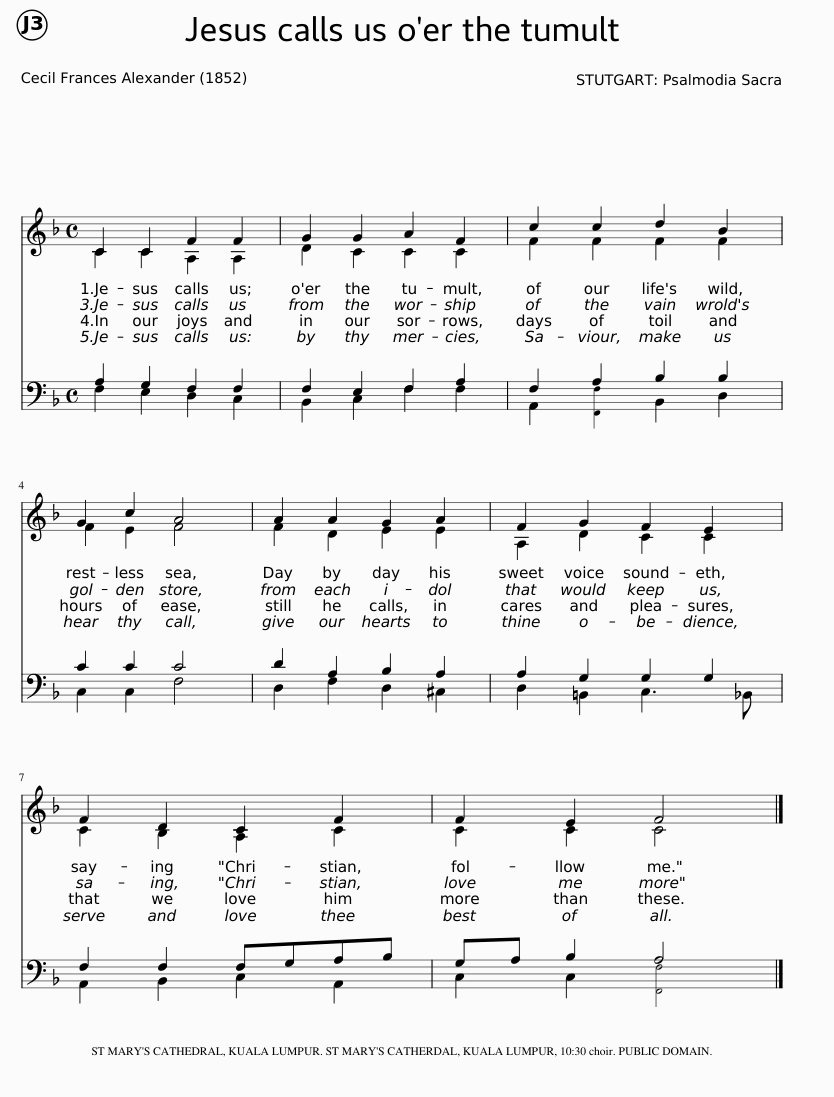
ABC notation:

X:1
%%score { ( 1 2 ) | ( 3 4 ) }
L:1/8
M:4/4
I:linebreak $
K:F
V:1 treble
V:2 treble
V:3 bass
V:4 bass
V:1
 C2 C2 F2 F2 | G2 G2 A2 F2 | c2 c2 d2 B2 |$ G2 c2 A4 | A2 A2 G2 A2 | %5
 F2 G2 F2 E2 |$ F2 D2 C2 F2 | F2 E2 F4 |] %8
V:2
 C2 C2 A,2 A,2 | D2 C2 C2 C2 | F2 F2 F2 F2 |$ F2 E2 F4 | F2 D2 E2 E2 | %5
 A,2 D2 C2 C2 |$ C2 B,2 A,2 C2 | C2 C2 C4 |] %8
V:3
 A,2 G,2 F,2 F,2 | F,2 E,2 F,2 A,2 | F,2 A,2 B,2 B,2 |$ C2 C2 C4 | D2 A,2 B,2 A,2 | %5
 A,2 G,2 G,2 G,2 |$ F,2 F,2 F,G,A,B, | G,A, B,2 A,4 |] %8
V:4
 F,2 E,2 D,2 C,2 | B,,2 C,2 F,2 F,2 | A,,2 [F,,F,]2 B,,2 D,2 |$ C,2 C,2 F,4 | D,2 F,2 D,2 ^C,2 | %5
 D,2 =B,,2 C,3 _B,, |$ A,,2 B,,2 C,2 A,,2 | C,2 C,2 [F,,F,]4 |] %8
